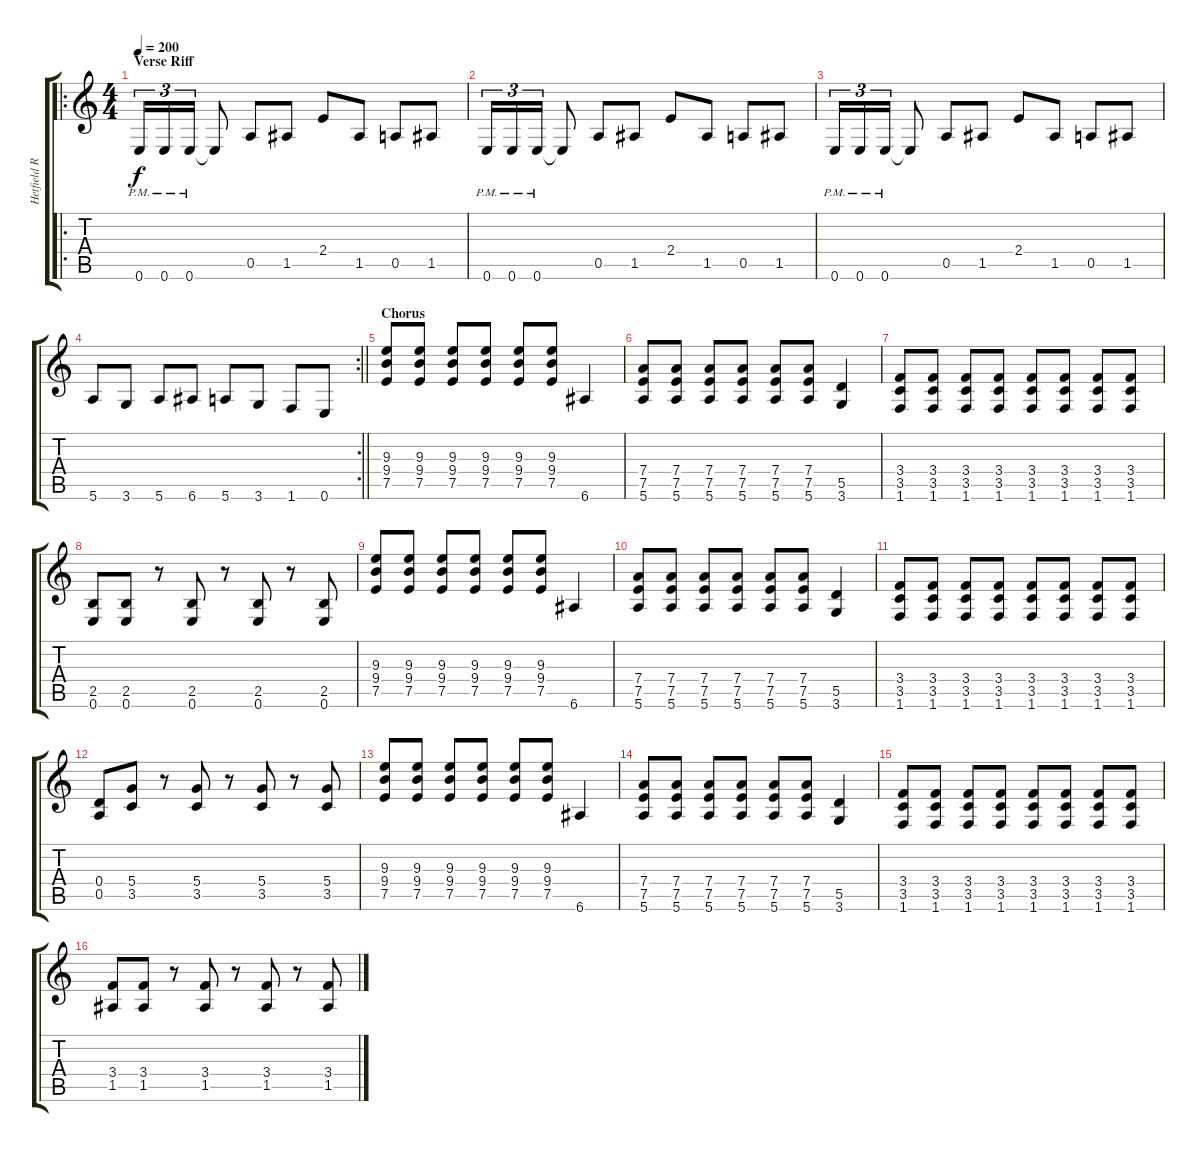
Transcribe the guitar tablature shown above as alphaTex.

\track ("Hetfield Rythem" "Hetfield R") {instrument distortionguitar}
\staff {score tabs}
\tuning (E4 B3 G3 D3 A2 E2) {hide}
\ro
\ts (4 4)
\section ("" "Verse Riff")
\tempo 200
\clef g2
\ks c
0.6{pm}.16{tu (3 2) dy f} 0.6{pm}.16{tu (3 2)} 0.6{pm}.16{tu (3 2)} 0.6{t}.8 0.5.8 1.5.8 2.4.8 1.5.8 0.5.8 1.5.8 |
0.6{pm}.16{tu (3 2)} 0.6{pm}.16{tu (3 2)} 0.6{pm}.16{tu (3 2)} 0.6{t}.8 0.5.8 1.5.8 2.4.8 1.5.8 0.5.8 1.5.8 |
0.6{pm}.16{tu (3 2)} 0.6{pm}.16{tu (3 2)} 0.6{pm}.16{tu (3 2)} 0.6{t}.8 0.5.8 1.5.8 2.4.8 1.5.8 0.5.8 1.5.8 |
\rc 2
\barLineRight lightlight
5.6.8 3.6.8 5.6.8 6.6.8 5.6.8 3.6.8 1.6.8 0.6.8 |
\section ("" "Chorus")
(9.3 9.4 7.5).8 (9.3 9.4 7.5).8 (9.3 9.4 7.5).8 (9.3 9.4 7.5).8 (9.3 9.4 7.5).8 (9.3 9.4 7.5).8 6.6.4 |
(7.4 7.5 5.6).8 (7.4 7.5 5.6).8 (7.4 7.5 5.6).8 (7.4 7.5 5.6).8 (7.4 7.5 5.6).8 (7.4 7.5 5.6).8 (5.5 3.6).4 |
(3.4 3.5 1.6).8 (3.4 3.5 1.6).8 (3.4 3.5 1.6).8 (3.4 3.5 1.6).8 (3.4 3.5 1.6).8 (3.4 3.5 1.6).8 (3.4 3.5 1.6).8 (3.4 3.5 1.6).8 |
(2.5 0.6).8 (2.5 0.6).8 r.8 (2.5 0.6).8 r.8 (2.5 0.6).8 r.8 (2.5 0.6).8 |
(9.3 9.4 7.5).8 (9.3 9.4 7.5).8 (9.3 9.4 7.5).8 (9.3 9.4 7.5).8 (9.3 9.4 7.5).8 (9.3 9.4 7.5).8 6.6.4 |
(7.4 7.5 5.6).8 (7.4 7.5 5.6).8 (7.4 7.5 5.6).8 (7.4 7.5 5.6).8 (7.4 7.5 5.6).8 (7.4 7.5 5.6).8 (5.5 3.6).4 |
(3.4 3.5 1.6).8 (3.4 3.5 1.6).8 (3.4 3.5 1.6).8 (3.4 3.5 1.6).8 (3.4 3.5 1.6).8 (3.4 3.5 1.6).8 (3.4 3.5 1.6).8 (3.4 3.5 1.6).8 |
(0.4 0.5).8 (5.4 3.5).8 r.8 (5.4 3.5).8 r.8 (5.4 3.5).8 r.8 (5.4 3.5).8 |
(9.3 9.4 7.5).8 (9.3 9.4 7.5).8 (9.3 9.4 7.5).8 (9.3 9.4 7.5).8 (9.3 9.4 7.5).8 (9.3 9.4 7.5).8 6.6.4 |
(7.4 7.5 5.6).8 (7.4 7.5 5.6).8 (7.4 7.5 5.6).8 (7.4 7.5 5.6).8 (7.4 7.5 5.6).8 (7.4 7.5 5.6).8 (5.5 3.6).4 |
(3.4 3.5 1.6).8 (3.4 3.5 1.6).8 (3.4 3.5 1.6).8 (3.4 3.5 1.6).8 (3.4 3.5 1.6).8 (3.4 3.5 1.6).8 (3.4 3.5 1.6).8 (3.4 3.5 1.6).8 |
(3.4 1.5).8 (3.4 1.5).8 r.8 (3.4 1.5).8 r.8 (3.4 1.5).8 r.8 (3.4 1.5).8
